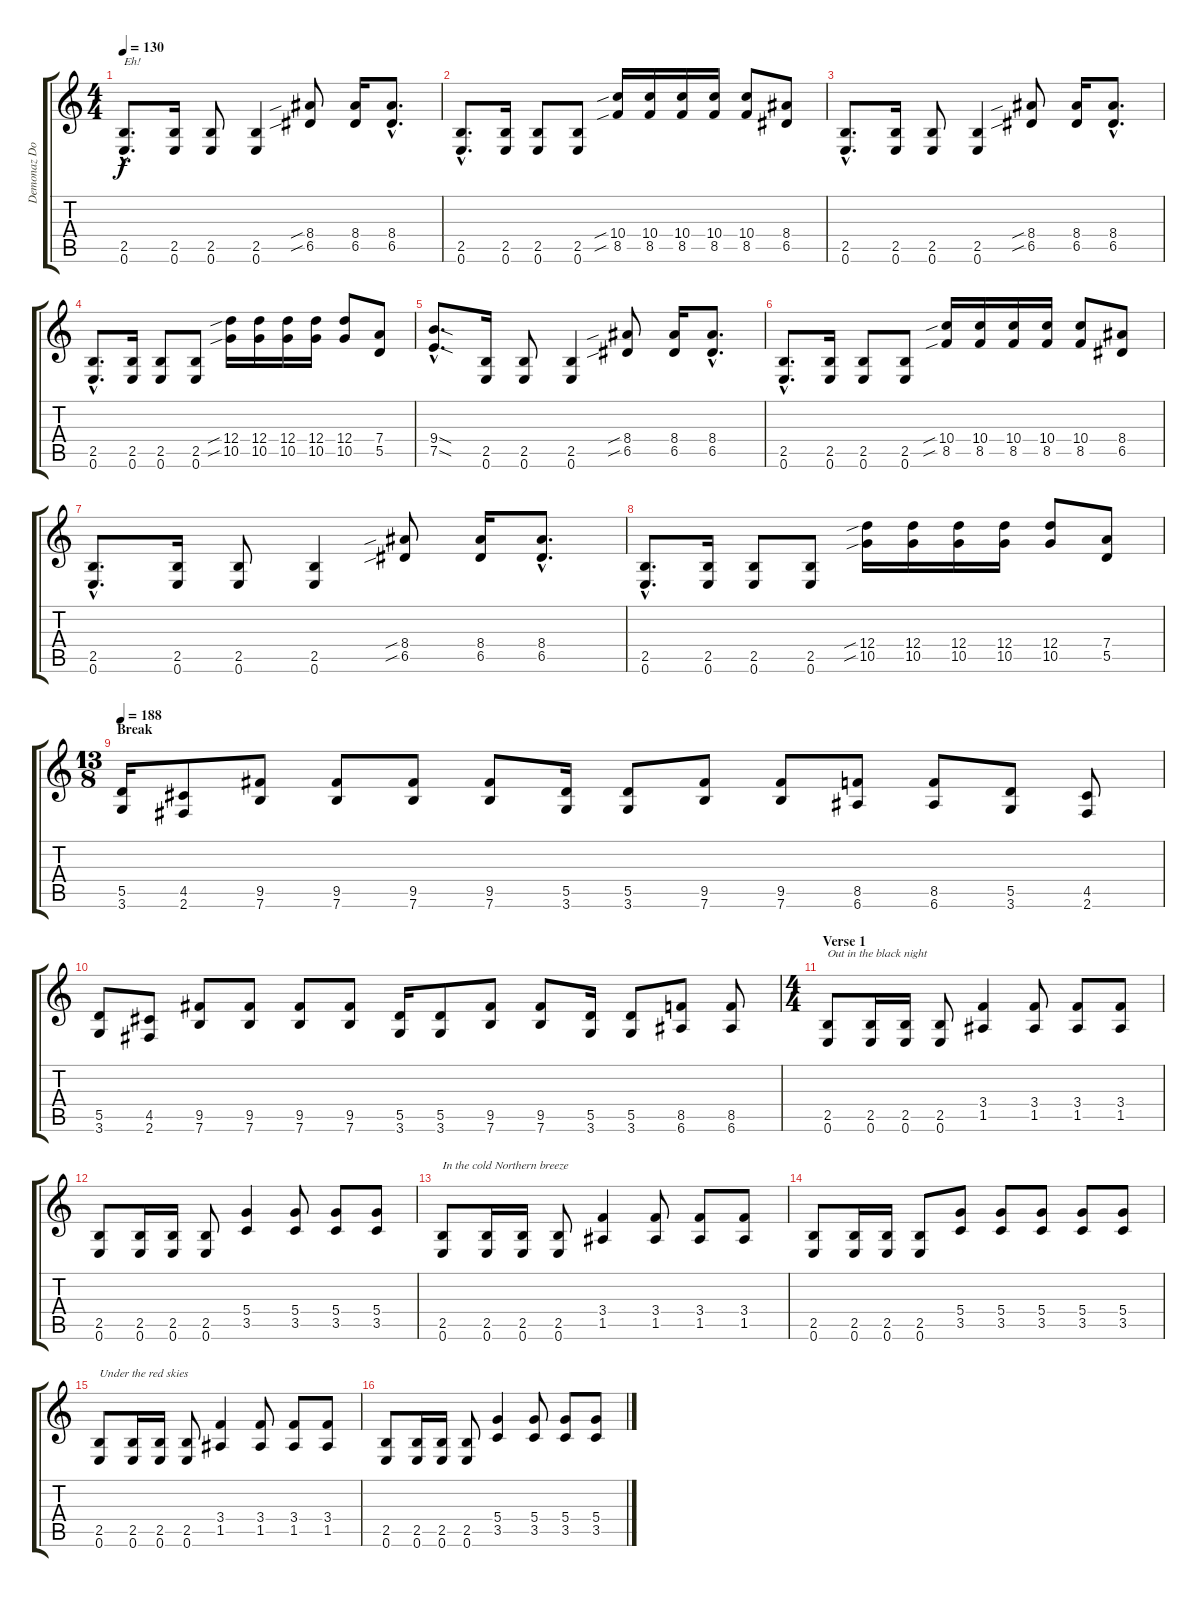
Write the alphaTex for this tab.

\track ("Demonaz Doom Occulta" "Demonaz Do") {instrument distortionguitar}
\staff {score tabs}
\tuning (E4 B3 G3 D3 A2 E2) {hide}
\ts (4 4)
\tempo 130
\clef g2
\ks c
(2.5{hac} 0.6{hac}).8{d txt "Eh!" dy f} (2.5 0.6).16 (2.5 0.6).8 (2.5 0.6).4 (8.4{sib} 6.5{sib}).8 (8.4 6.5).16 (8.4{hac} 6.5{hac}).8{d} |
(2.5{hac} 0.6{hac}).8{d} (2.5 0.6).16 (2.5 0.6).8 (2.5 0.6).8 (10.4{sib} 8.5{sib}).16 (10.4 8.5).16 (10.4 8.5).16 (10.4 8.5).16 (10.4 8.5).8 (8.4 6.5).8 |
(2.5{hac} 0.6{hac}).8{d} (2.5 0.6).16 (2.5 0.6).8 (2.5 0.6).4 (8.4{sib} 6.5{sib}).8 (8.4 6.5).16 (8.4{hac} 6.5{hac}).8{d} |
(2.5{hac} 0.6{hac}).8{d} (2.5 0.6).16 (2.5 0.6).8 (2.5 0.6).8 (12.4{sib} 10.5{sib}).16 (12.4 10.5).16 (12.4 10.5).16 (12.4 10.5).16 (12.4 10.5).8 (7.4 5.5).8 |
(9.4{sod hac} 7.5{sod hac}).8{d} (2.5 0.6).16 (2.5 0.6).8 (2.5 0.6).4 (8.4{sib} 6.5{sib}).8 (8.4 6.5).16 (8.4{hac} 6.5{hac}).8{d} |
(2.5{hac} 0.6{hac}).8{d} (2.5 0.6).16 (2.5 0.6).8 (2.5 0.6).8 (10.4{sib} 8.5{sib}).16 (10.4 8.5).16 (10.4 8.5).16 (10.4 8.5).16 (10.4 8.5).8 (8.4 6.5).8 |
(2.5{hac} 0.6{hac}).8{d} (2.5 0.6).16 (2.5 0.6).8 (2.5 0.6).4 (8.4{sib} 6.5{sib}).8 (8.4 6.5).16 (8.4{hac} 6.5{hac}).8{d} |
(2.5{hac} 0.6{hac}).8{d} (2.5 0.6).16 (2.5 0.6).8 (2.5 0.6).8 (12.4{sib} 10.5{sib}).16 (12.4 10.5).16 (12.4 10.5).16 (12.4 10.5).16 (12.4 10.5).8 (7.4 5.5).8 |
\ts (13 8)
\section ("" "Break")
\tempo 188
(5.5 3.6).16 (4.5 2.6).8 (9.5 7.6).8 (9.5 7.6).8 (9.5 7.6).8 (9.5 7.6).8 (5.5 3.6).16 (5.5 3.6).8 (9.5 7.6).8 (9.5 7.6).8 (8.5 6.6).8 (8.5 6.6).8 (5.5 3.6).8 (4.5 2.6).8 |
(5.5 3.6).8 (4.5 2.6).8 (9.5 7.6).8 (9.5 7.6).8 (9.5 7.6).8 (9.5 7.6).8 (5.5 3.6).16 (5.5 3.6).8 (9.5 7.6).8 (9.5 7.6).8 (5.5 3.6).16 (5.5 3.6).8 (8.5 6.6).8 (8.5 6.6).8 |
\ts (4 4)
\section ("" "Verse 1")
(2.5 0.6).8{txt "Out in the black night"} (2.5 0.6).16 (2.5 0.6).16 (2.5 0.6).8 (3.4 1.5).4 (3.4 1.5).8 (3.4 1.5).8 (3.4 1.5).8 |
(2.5 0.6).8 (2.5 0.6).16 (2.5 0.6).16 (2.5 0.6).8 (5.4 3.5).4 (5.4 3.5).8 (5.4 3.5).8 (5.4 3.5).8 |
(2.5 0.6).8{txt "In the cold Northern breeze"} (2.5 0.6).16 (2.5 0.6).16 (2.5 0.6).8 (3.4 1.5).4 (3.4 1.5).8 (3.4 1.5).8 (3.4 1.5).8 |
(2.5 0.6).8 (2.5 0.6).16 (2.5 0.6).16 (2.5 0.6).8 (5.4 3.5).8 (5.4 3.5).8 (5.4 3.5).8 (5.4 3.5).8 (5.4 3.5).8 |
(2.5 0.6).8{txt "Under the red skies"} (2.5 0.6).16 (2.5 0.6).16 (2.5 0.6).8 (3.4 1.5).4 (3.4 1.5).8 (3.4 1.5).8 (3.4 1.5).8 |
(2.5 0.6).8 (2.5 0.6).16 (2.5 0.6).16 (2.5 0.6).8 (5.4 3.5).4 (5.4 3.5).8 (5.4 3.5).8 (5.4 3.5).8
